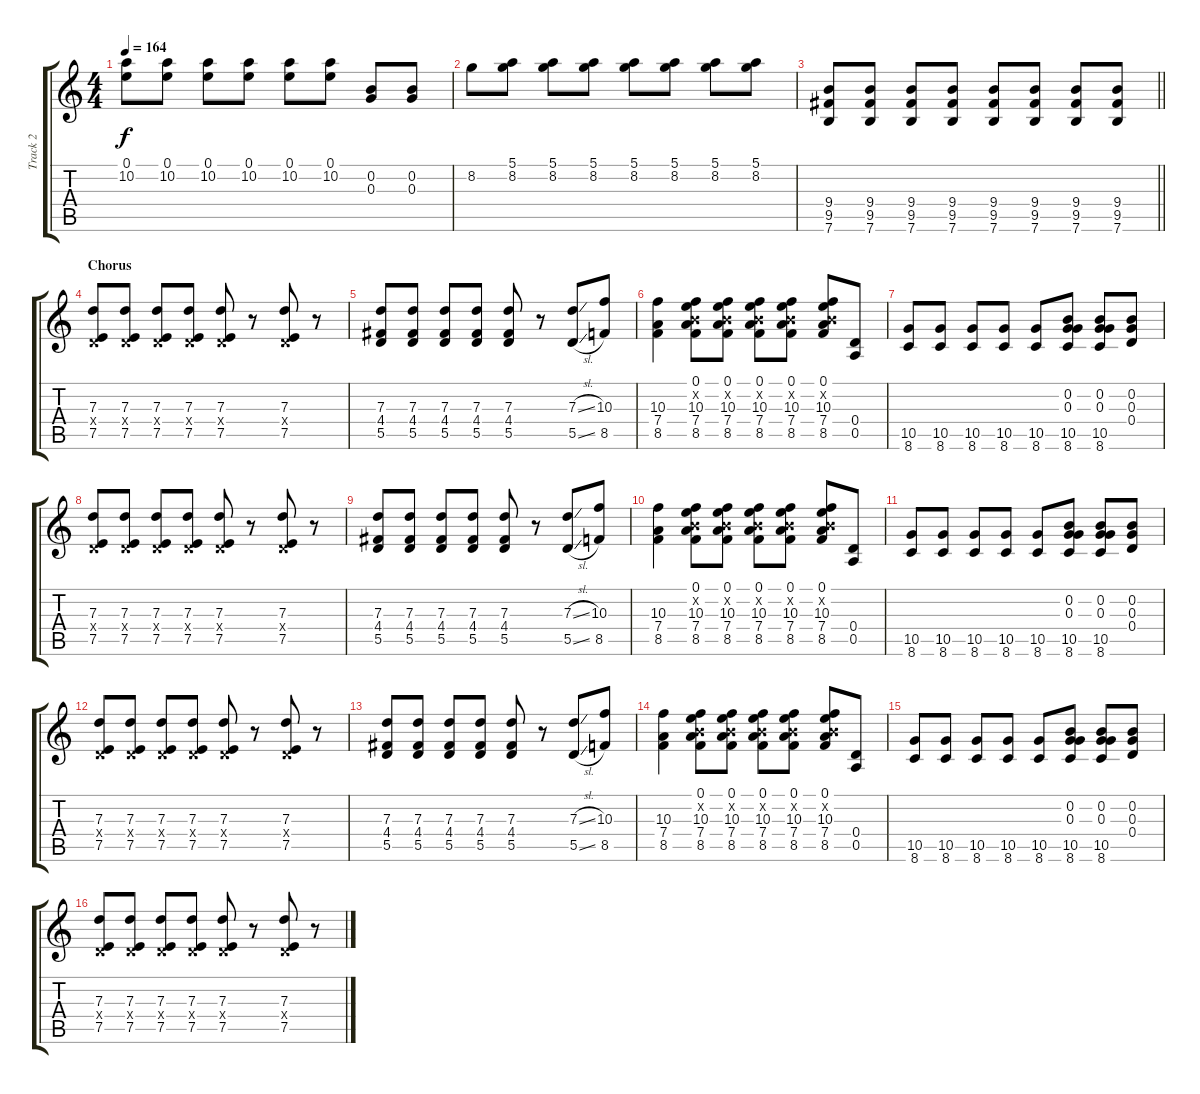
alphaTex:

\track ("Track 2" "Track 2") {instrument electricguitarclean}
\staff {score tabs}
\tuning (E4 B3 G3 D3 A2 E2) {hide}
\ts (4 4)
\tempo 164
\clef g2
\ks c
(0.1 10.2).8{dy f} (0.1 10.2).8 (0.1 10.2).8 (0.1 10.2).8 (0.1 10.2).8 (0.1 10.2).8 (0.2 0.3).8 (0.2 0.3).8 |
8.2.8 (5.1 8.2).8 (5.1 8.2).8 (5.1 8.2).8 (5.1 8.2).8 (5.1 8.2).8 (5.1 8.2).8 (5.1 8.2).8 |
\barLineRight lightlight
(9.4 9.5 7.6).8{instrument electricguitarclean} (9.4 9.5 7.6).8 (9.4 9.5 7.6).8 (9.4 9.5 7.6).8 (9.4 9.5 7.6).8 (9.4 9.5 7.6).8 (9.4 9.5 7.6).8 (9.4 9.5 7.6).8 |
\section ("" "Chorus")
(7.3 0.4{x} 7.5).8 (7.3 0.4{x} 7.5).8 (7.3 0.4{x} 7.5).8 (7.3 0.4{x} 7.5).8 (7.3 0.4{x} 7.5).8 r.8 (7.3 0.4{x} 7.5).8 r.8 |
(7.3 4.4 5.5).8 (7.3 4.4 5.5).8 (7.3 4.4 5.5).8 (7.3 4.4 5.5).8 (7.3 4.4 5.5).8 r.8 (7.3{sl} 5.5{sl}).8 (10.3 8.5).8 |
(10.3 7.4 8.5).4 (0.1 0.2{x} 10.3 7.4 8.5).8 (0.1 0.2{x} 10.3 7.4 8.5).8 (0.1 0.2{x} 10.3 7.4 8.5).8 (0.1 0.2{x} 10.3 7.4 8.5).8 (0.1 0.2{x} 10.3 7.4 8.5).8 (0.4 0.5).8 |
(10.5 8.6).8 (10.5 8.6).8 (10.5 8.6).8 (10.5 8.6).8 (10.5 8.6).8 (0.2 0.3 10.5 8.6).8 (0.2 0.3 10.5 8.6).8 (0.2 0.3 0.4).8 |
(7.3 0.4{x} 7.5).8 (7.3 0.4{x} 7.5).8 (7.3 0.4{x} 7.5).8 (7.3 0.4{x} 7.5).8 (7.3 0.4{x} 7.5).8 r.8 (7.3 0.4{x} 7.5).8 r.8 |
(7.3 4.4 5.5).8 (7.3 4.4 5.5).8 (7.3 4.4 5.5).8 (7.3 4.4 5.5).8 (7.3 4.4 5.5).8 r.8 (7.3{sl} 5.5{sl}).8 (10.3 8.5).8 |
(10.3 7.4 8.5).4 (0.1 0.2{x} 10.3 7.4 8.5).8 (0.1 0.2{x} 10.3 7.4 8.5).8 (0.1 0.2{x} 10.3 7.4 8.5).8 (0.1 0.2{x} 10.3 7.4 8.5).8 (0.1 0.2{x} 10.3 7.4 8.5).8 (0.4 0.5).8 |
(10.5 8.6).8 (10.5 8.6).8 (10.5 8.6).8 (10.5 8.6).8 (10.5 8.6).8 (0.2 0.3 10.5 8.6).8 (0.2 0.3 10.5 8.6).8 (0.2 0.3 0.4).8 |
(7.3 0.4{x} 7.5).8 (7.3 0.4{x} 7.5).8 (7.3 0.4{x} 7.5).8 (7.3 0.4{x} 7.5).8 (7.3 0.4{x} 7.5).8 r.8 (7.3 0.4{x} 7.5).8 r.8 |
(7.3 4.4 5.5).8 (7.3 4.4 5.5).8 (7.3 4.4 5.5).8 (7.3 4.4 5.5).8 (7.3 4.4 5.5).8 r.8 (7.3{sl} 5.5{sl}).8 (10.3 8.5).8 |
(10.3 7.4 8.5).4 (0.1 0.2{x} 10.3 7.4 8.5).8 (0.1 0.2{x} 10.3 7.4 8.5).8 (0.1 0.2{x} 10.3 7.4 8.5).8 (0.1 0.2{x} 10.3 7.4 8.5).8 (0.1 0.2{x} 10.3 7.4 8.5).8 (0.4 0.5).8 |
(10.5 8.6).8 (10.5 8.6).8 (10.5 8.6).8 (10.5 8.6).8 (10.5 8.6).8 (0.2 0.3 10.5 8.6).8 (0.2 0.3 10.5 8.6).8 (0.2 0.3 0.4).8 |
(7.3 0.4{x} 7.5).8 (7.3 0.4{x} 7.5).8 (7.3 0.4{x} 7.5).8 (7.3 0.4{x} 7.5).8 (7.3 0.4{x} 7.5).8 r.8 (7.3 0.4{x} 7.5).8 r.8
